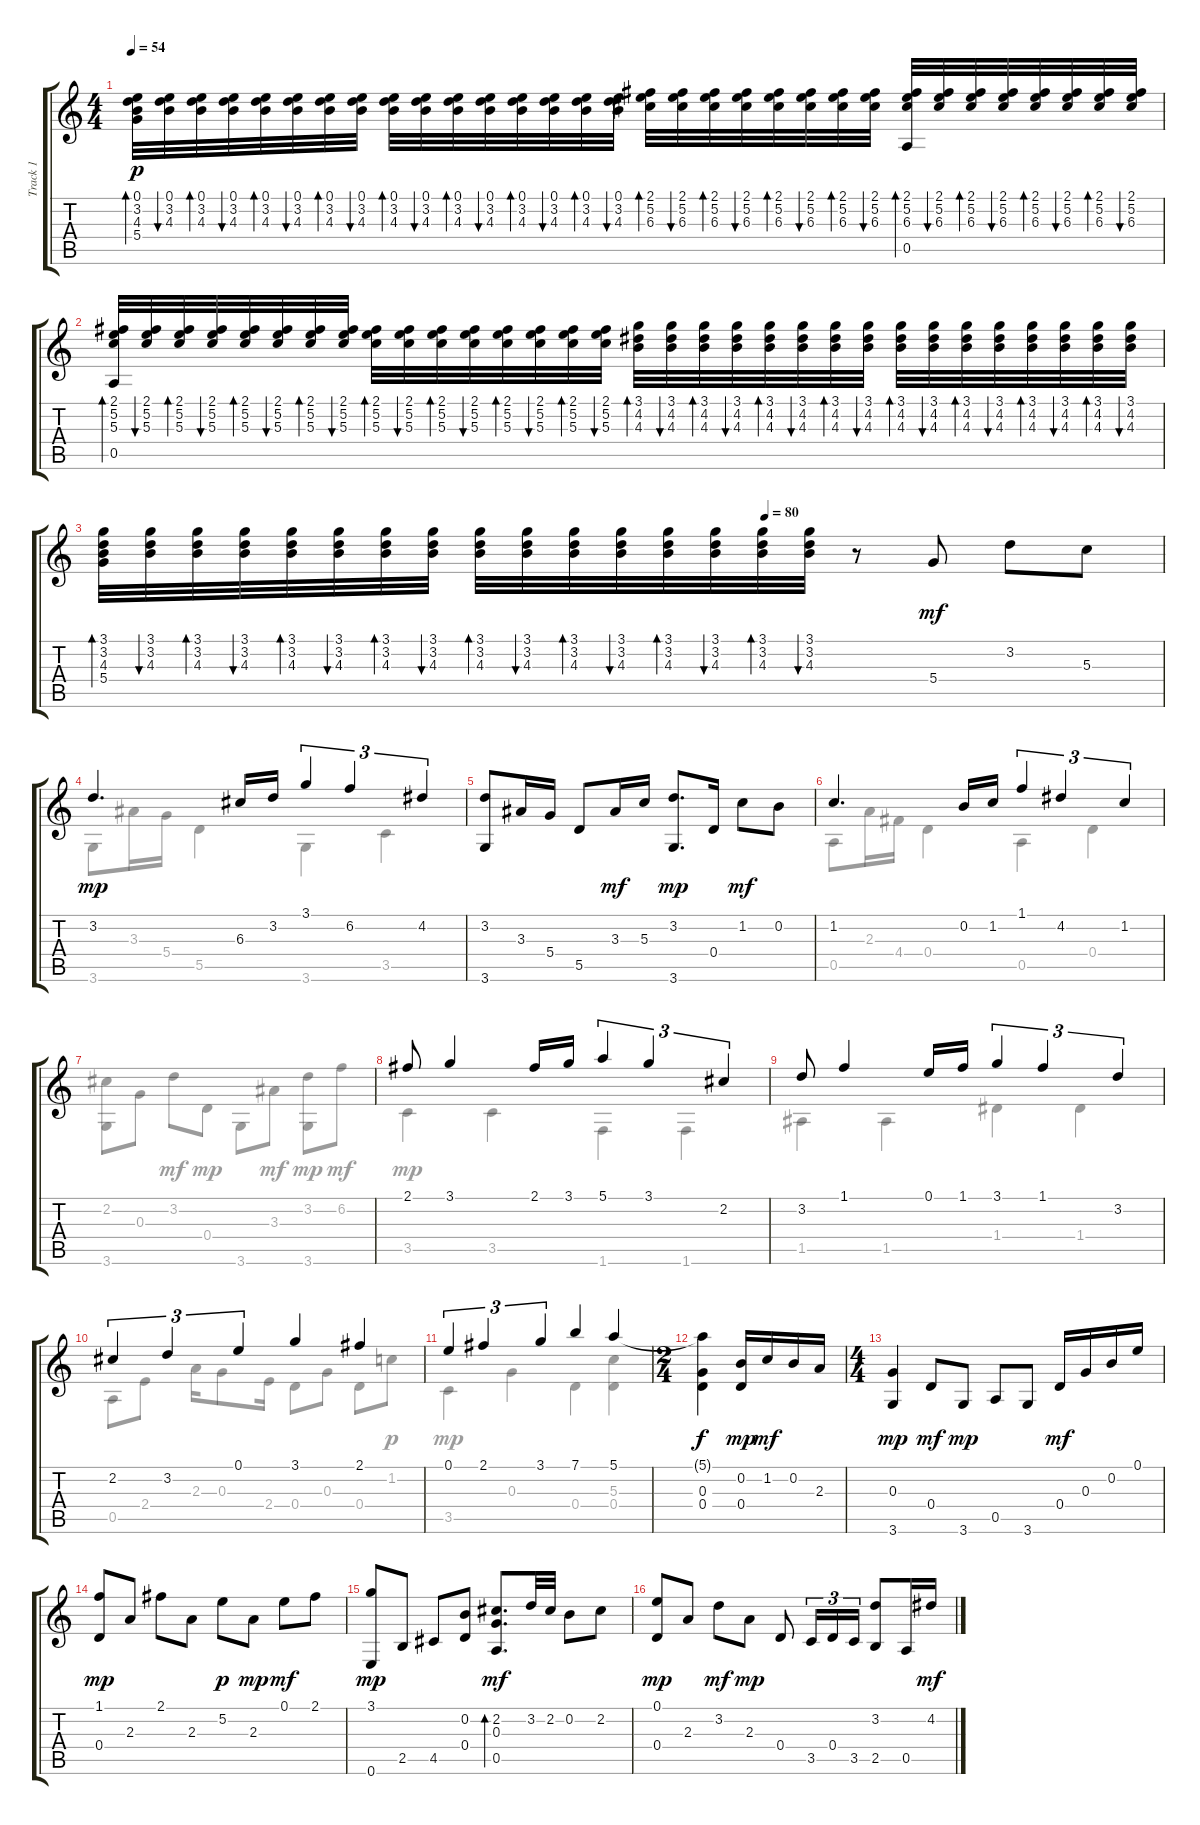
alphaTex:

\track ("Track 1" "Track 1") {instrument acousticguitarsteel}
\staff {score tabs}
\tuning (E4 B3 G3 D3 A2 E2) {hide}
\voice
\ts (4 4)
\tempo 54
\clef g2
\ks c
(0.1 3.2 4.3 5.4).32{bd 60 dy p} (0.1 3.2 4.3).32{bu 60} (0.1 3.2 4.3).32{bd 60} (0.1 3.2 4.3).32{bu 60} (0.1 3.2 4.3).32{bd 60} (0.1 3.2 4.3).32{bu 60} (0.1 3.2 4.3).32{bd 60} (0.1 3.2 4.3).32{bu 60} (0.1 3.2 4.3).32{bd 60} (0.1 3.2 4.3).32{bu 60} (0.1 3.2 4.3).32{bd 60} (0.1 3.2 4.3).32{bu 60} (0.1 3.2 4.3).32{bd 60} (0.1 3.2 4.3).32{bu 60} (0.1 3.2 4.3).32{bd 60} (0.1 3.2 4.3).32{bu 60} (2.1 5.2 6.3).32{bd 60} (2.1 5.2 6.3).32{bu 60} (2.1 5.2 6.3).32{bd 60} (2.1 5.2 6.3).32{bu 60} (2.1 5.2 6.3).32{bd 60} (2.1 5.2 6.3).32{bu 60} (2.1 5.2 6.3).32{bd 60} (2.1 5.2 6.3).32{bu 60} (2.1 5.2 6.3 0.5).32{bd 60} (2.1 5.2 6.3).32{bu 60} (2.1 5.2 6.3).32{bd 60} (2.1 5.2 6.3).32{bu 60} (2.1 5.2 6.3).32{bd 60} (2.1 5.2 6.3).32{bu 60} (2.1 5.2 6.3).32{bd 60} (2.1 5.2 6.3).32{bu 60} |
(2.1 5.2 5.3 0.5).32{bd 60} (2.1 5.2 5.3).32{bu 60} (2.1 5.2 5.3).32{bd 60} (2.1 5.2 5.3).32{bu 60} (2.1 5.2 5.3).32{bd 60} (2.1 5.2 5.3).32{bu 60} (2.1 5.2 5.3).32{bd 60} (2.1 5.2 5.3).32{bu 60} (2.1 5.2 5.3).32{bd 60} (2.1 5.2 5.3).32{bu 60} (2.1 5.2 5.3).32{bd 60} (2.1 5.2 5.3).32{bu 60} (2.1 5.2 5.3).32{bd 60} (2.1 5.2 5.3).32{bu 60} (2.1 5.2 5.3).32{bd 60} (2.1 5.2 5.3).32{bu 60} (3.1 4.2 4.3).32{bd 60} (3.1 4.2 4.3).32{bu 60} (3.1 4.2 4.3).32{bd 60} (3.1 4.2 4.3).32{bu 60} (3.1 4.2 4.3).32{bd 60} (3.1 4.2 4.3).32{bu 60} (3.1 4.2 4.3).32{bd 60} (3.1 4.2 4.3).32{bu 60} (3.1 4.2 4.3).32{bd 60} (3.1 4.2 4.3).32{bu 60} (3.1 4.2 4.3).32{bd 60} (3.1 4.2 4.3).32{bu 60} (3.1 4.2 4.3).32{bd 60} (3.1 4.2 4.3).32{bu 60} (3.1 4.2 4.3).32{bd 60} (3.1 4.2 4.3).32{bu 60} |
\tempo (80 0.625)
(3.1 3.2 4.3 5.4).32{bd 60} (3.1 3.2 4.3).32{bu 60} (3.1 3.2 4.3).32{bd 60} (3.1 3.2 4.3).32{bu 60} (3.1 3.2 4.3).32{bd 60} (3.1 3.2 4.3).32{bu 60} (3.1 3.2 4.3).32{bd 60} (3.1 3.2 4.3).32{bu 60} (3.1 3.2 4.3).32{bd 60} (3.1 3.2 4.3).32{bu 60} (3.1 3.2 4.3).32{bd 60} (3.1 3.2 4.3).32{bu 60} (3.1 3.2 4.3).32{bd 60} (3.1 3.2 4.3).32{bu 60} (3.1 3.2 4.3).32{bd 60} (3.1 3.2 4.3).32{bu 60} r.8 5.4.8{dy mf} 3.2.8 5.3.8 |
3.2.4{d dy mp} 6.3.16 3.2.16 3.1.4{tu (3 2)} 6.2.4{tu (3 2)} 4.2.4{tu (3 2)} |
(3.2 3.6).8 3.3.16 5.4.16 5.5.8 3.3.16{dy mf} 5.3.16 (3.2 3.6).8{d dy mp} 0.4.16 1.2.8{dy mf} 0.2.8 |
1.2.4{d} 0.2.16 1.2.16 1.1.4{tu (3 2)} 4.2.4{tu (3 2)} 1.2.4{tu (3 2)} |
|
2.1.8 3.1.4 2.1.16 3.1.16 5.1.4{tu (3 2)} 3.1.4{tu (3 2)} 2.2.4{tu (3 2)} |
3.2.8 1.1.4 0.1.16 1.1.16 3.1.4{tu (3 2)} 1.1.4{tu (3 2)} 3.2.4{tu (3 2)} |
2.2.4{tu (3 2)} 3.2.4{tu (3 2)} 0.1.4{tu (3 2)} 3.1.4 2.1.4 |
0.1.4{tu (3 2)} 2.1.4{tu (3 2)} 3.1.4{tu (3 2)} 7.1.4 5.1.4 |
\ts (2 4)
(5.1{t} 0.3 0.4).4{dy f} (0.2 0.4).16{dy mp} 1.2.16{dy mf} 0.2.16 2.3.16 |
\ts (4 4)
(0.3 3.6).4{dy mp} 0.4.8{dy mf} 3.6.8{dy mp} 0.5.8 3.6.8 0.4.16{dy mf} 0.3.16 0.2.16 0.1.16 |
(1.1 0.4).8{dy mp} 2.3.8 2.1.8 2.3.8 5.2.8{dy p} 2.3.8{dy mp} 0.1.8{dy mf} 2.1.8 |
(3.1 0.6).8{dy mp} 2.5.8 4.5.8 (0.2 0.4).8 (2.2 0.3 0.5).8{d bd 60 dy mf} 3.2.32 2.2.32 0.2.8 2.2.8 |
(0.1 0.4).8{dy mp} 2.3.8 3.2.8{dy mf} 2.3.8{dy mp} 0.4.8 3.5.16{tu (3 2)} 0.4.16{tu (3 2)} 3.5.16{tu (3 2)} (3.2 2.5).8 0.5.16 4.2.16{dy mf}
\voice
\clef g2
\ottava regular
\simile none
\ks c
|
|
|
3.6.8{dy mp} 3.3.16 5.4.16 5.5.4 3.6.4 3.5.4 |
|
0.5.8 2.3.16 4.4.16 0.4.4 0.5.4 0.4.4 |
(2.2 3.6).8 0.3.8 3.2.8{dy mf} 0.4.8{dy mp} 3.6.8 3.3.8{dy mf} (3.2 3.6).8{dy mp} 6.2.8{dy mf} |
3.5.4{dy mp} 3.5.4 1.6.4 1.6.4 |
1.5.4 1.5.4 1.4.4 1.4.4 |
0.5.8 2.4.8 2.3.16 0.3.8 2.4.16 0.4.8 0.3.8 0.4.8 1.2.8{dy p} |
3.5.4{dy mp} 0.3.4 0.4.4 (5.3 0.4).4 |
|
|
|
|
